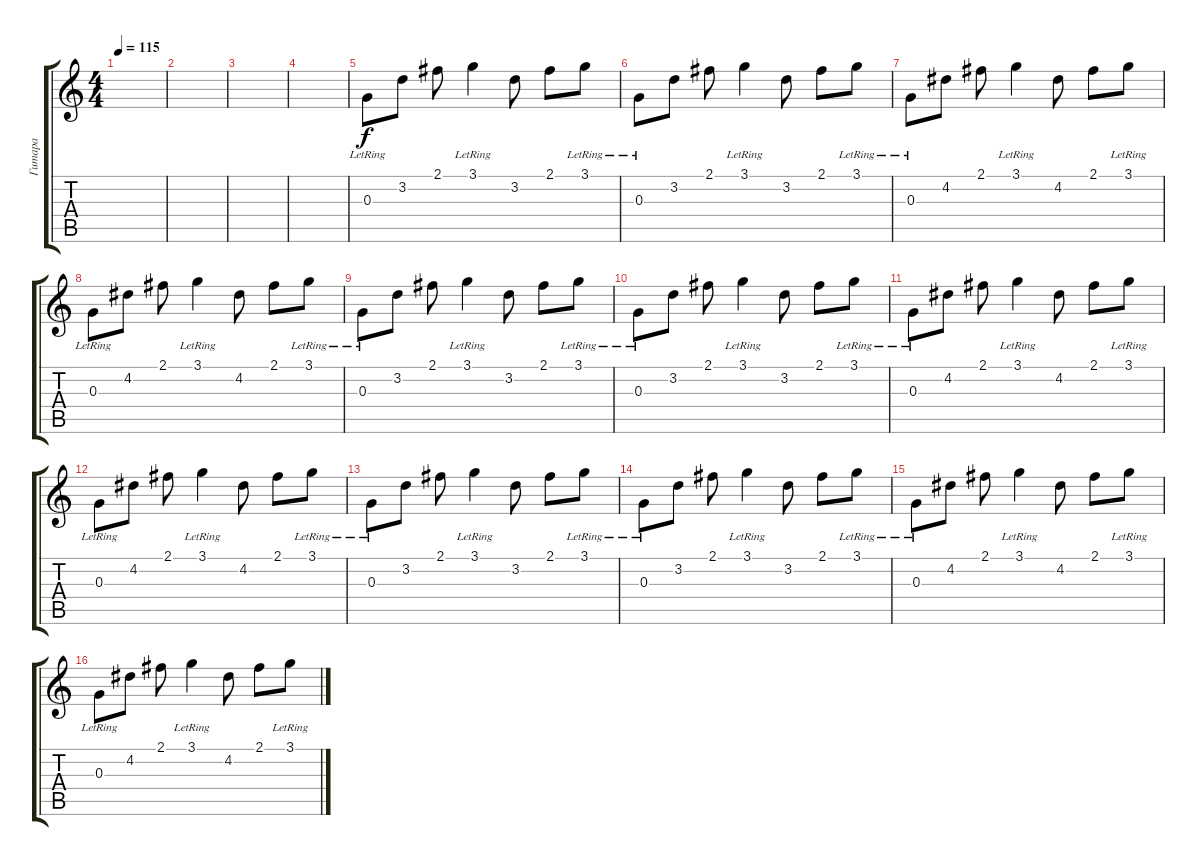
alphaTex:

\track ("Гитара" "Гитара") {instrument overdrivenguitar}
\staff {score tabs}
\tuning (E4 B3 G3 D3 A2 E2) {hide}
\ts (4 4)
\tempo 115
\clef g2
\ks c
|
|
|
|
0.3{lr}.8 3.2.8 2.1.8 3.1{lr}.4 3.2.8 2.1.8 3.1{lr}.8 |
0.3{lr}.8 3.2.8 2.1.8 3.1{lr}.4 3.2.8 2.1.8 3.1{lr}.8 |
0.3{lr}.8 4.2.8 2.1.8 3.1{lr}.4 4.2.8 2.1.8 3.1{lr}.8 |
0.3{lr}.8 4.2.8 2.1.8 3.1{lr}.4 4.2.8 2.1.8 3.1{lr}.8 |
0.3{lr}.8 3.2.8 2.1.8 3.1{lr}.4 3.2.8 2.1.8 3.1{lr}.8 |
0.3{lr}.8 3.2.8 2.1.8 3.1{lr}.4 3.2.8 2.1.8 3.1{lr}.8 |
0.3{lr}.8 4.2.8 2.1.8 3.1{lr}.4 4.2.8 2.1.8 3.1{lr}.8 |
0.3{lr}.8 4.2.8 2.1.8 3.1{lr}.4 4.2.8 2.1.8 3.1{lr}.8 |
0.3{lr}.8 3.2.8 2.1.8 3.1{lr}.4 3.2.8 2.1.8 3.1{lr}.8 |
0.3{lr}.8 3.2.8 2.1.8 3.1{lr}.4 3.2.8 2.1.8 3.1{lr}.8 |
0.3{lr}.8 4.2.8 2.1.8 3.1{lr}.4 4.2.8 2.1.8 3.1{lr}.8 |
0.3{lr}.8 4.2.8 2.1.8 3.1{lr}.4 4.2.8 2.1.8 3.1{lr}.8
